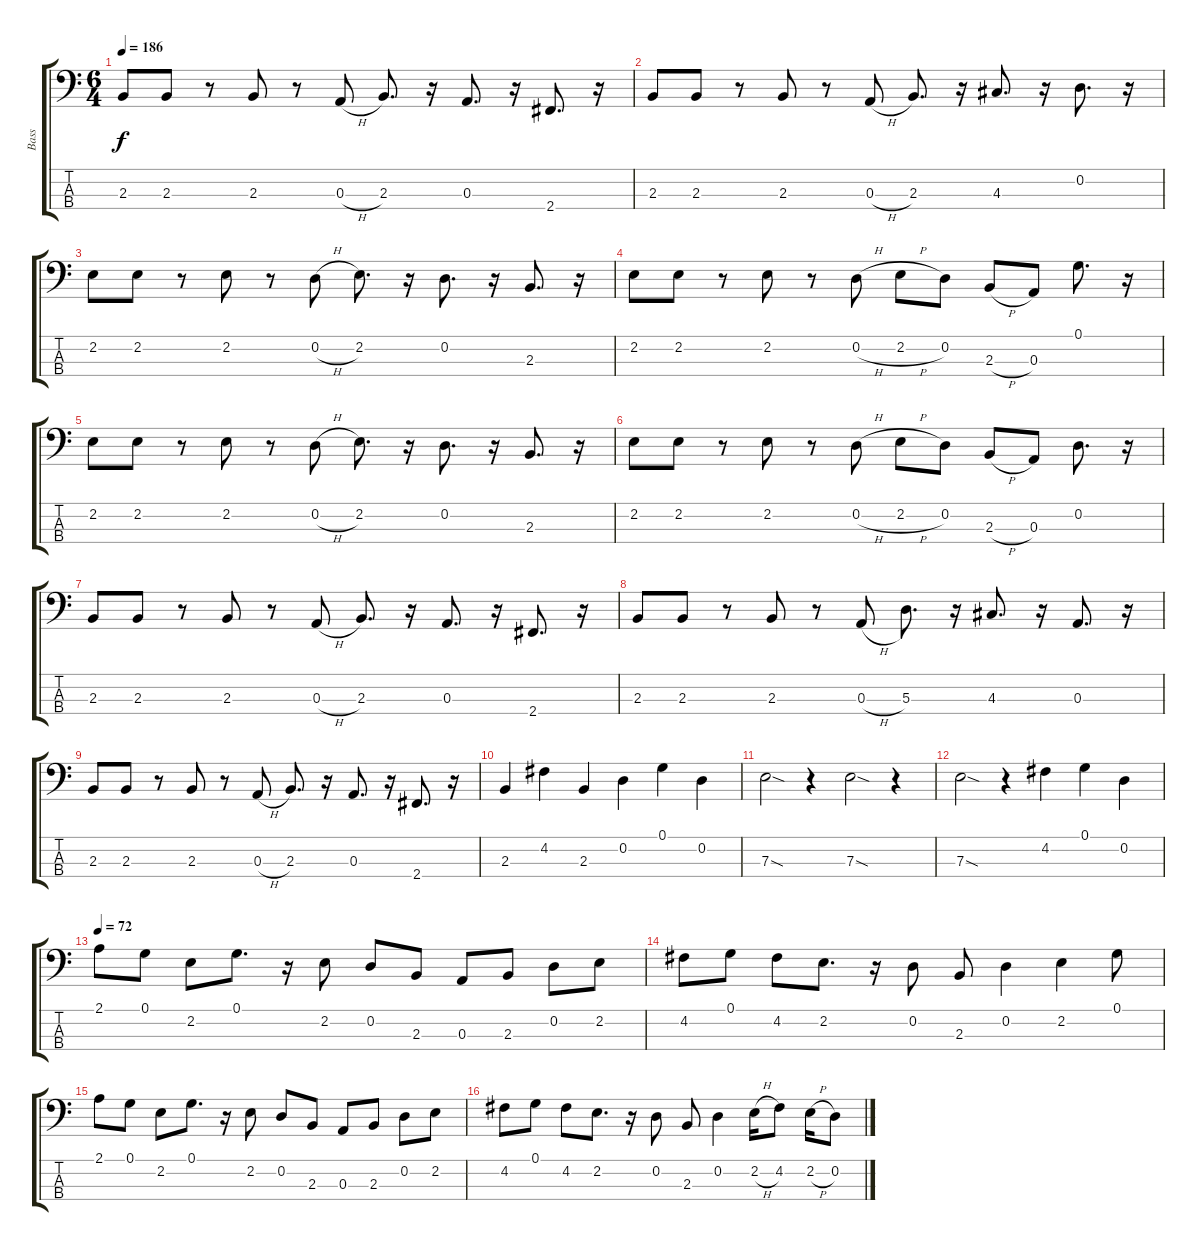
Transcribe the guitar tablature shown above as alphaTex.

\track ("Bass" "Bass") {instrument electricbassfinger}
\staff {score tabs}
\tuning (G2 D2 A1 E1) {hide}
\ts (6 4)
\tempo 186
\clef f4
\ks c
2.3.8{dy f} 2.3.8 r.8 2.3.8 r.8 0.3{h}.8 2.3.8{d} r.16 0.3.8{d} r.16 2.4.8{d} r.16 |
2.3.8 2.3.8 r.8 2.3.8 r.8 0.3{h}.8 2.3.8{d} r.16 4.3.8{d} r.16 0.2.8{d} r.16 |
2.2.8 2.2.8 r.8 2.2.8 r.8 0.2{h}.8 2.2.8{d} r.16 0.2.8{d} r.16 2.3.8{d} r.16 |
2.2.8 2.2.8 r.8 2.2.8 r.8 0.2{h}.8 2.2{h}.8 0.2.8 2.3{h}.8 0.3.8 0.1.8{d} r.16 |
2.2.8 2.2.8 r.8 2.2.8 r.8 0.2{h}.8 2.2.8{d} r.16 0.2.8{d} r.16 2.3.8{d} r.16 |
2.2.8 2.2.8 r.8 2.2.8 r.8 0.2{h}.8 2.2{h}.8 0.2.8 2.3{h}.8 0.3.8 0.2.8{d} r.16 |
2.3.8 2.3.8 r.8 2.3.8 r.8 0.3{h}.8 2.3.8{d} r.16 0.3.8{d} r.16 2.4.8{d} r.16 |
2.3.8 2.3.8 r.8 2.3.8 r.8 0.3{h}.8 5.3.8{d} r.16 4.3.8{d} r.16 0.3.8{d} r.16 |
2.3.8 2.3.8 r.8 2.3.8 r.8 0.3{h}.8 2.3.8{d} r.16 0.3.8{d} r.16 2.4.8{d} r.16 |
2.3.4 4.2.4 2.3.4 0.2.4 0.1.4 0.2.4 |
7.3{sod}.2 r.4 7.3{sod}.2 r.4 |
7.3{sod}.2 r.4 4.2.4 0.1.4 0.2.4 |
\tempo 72
2.1.8 0.1.8 2.2.8 0.1.8{d} r.16 2.2.8 0.2.8 2.3.8 0.3.8 2.3.8 0.2.8 2.2.8 |
4.2.8 0.1.8 4.2.8 2.2.8{d} r.16 0.2.8 2.3.8 0.2.4 2.2.4 0.1.8 |
2.1.8 0.1.8 2.2.8 0.1.8{d} r.16 2.2.8 0.2.8 2.3.8 0.3.8 2.3.8 0.2.8 2.2.8 |
4.2.8 0.1.8 4.2.8 2.2.8{d} r.16 0.2.8 2.3.8 0.2.4 2.2{h}.16 4.2.8 2.2{h}.16 0.2.8
